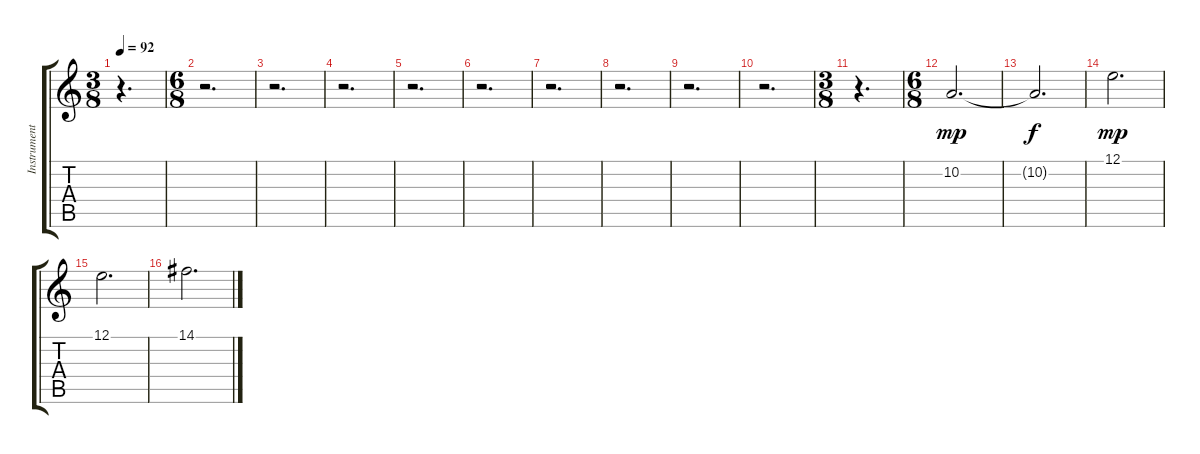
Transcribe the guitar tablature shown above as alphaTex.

\track ("Instrument 1" "Instrument") {instrument stringensemble2}
\staff {score tabs}
\tuning (E4 B3 G3 D3 A2 E2) {hide}
\ts (3 8)
\tempo 92
\clef g2
\ks c
r.4{d dy mp} |
\ts (6 8)
r.2{d} |
r.2{d} |
r.2{d} |
r.2{d} |
r.2{d} |
r.2{d} |
r.2{d} |
r.2{d} |
r.2{d} |
\ts (3 8)
r.4{d} |
\ts (6 8)
10.2.2{d} |
10.2{t}.2{d dy f} |
12.1.2{d dy mp} |
12.1.2{d} |
14.1.2{d}
